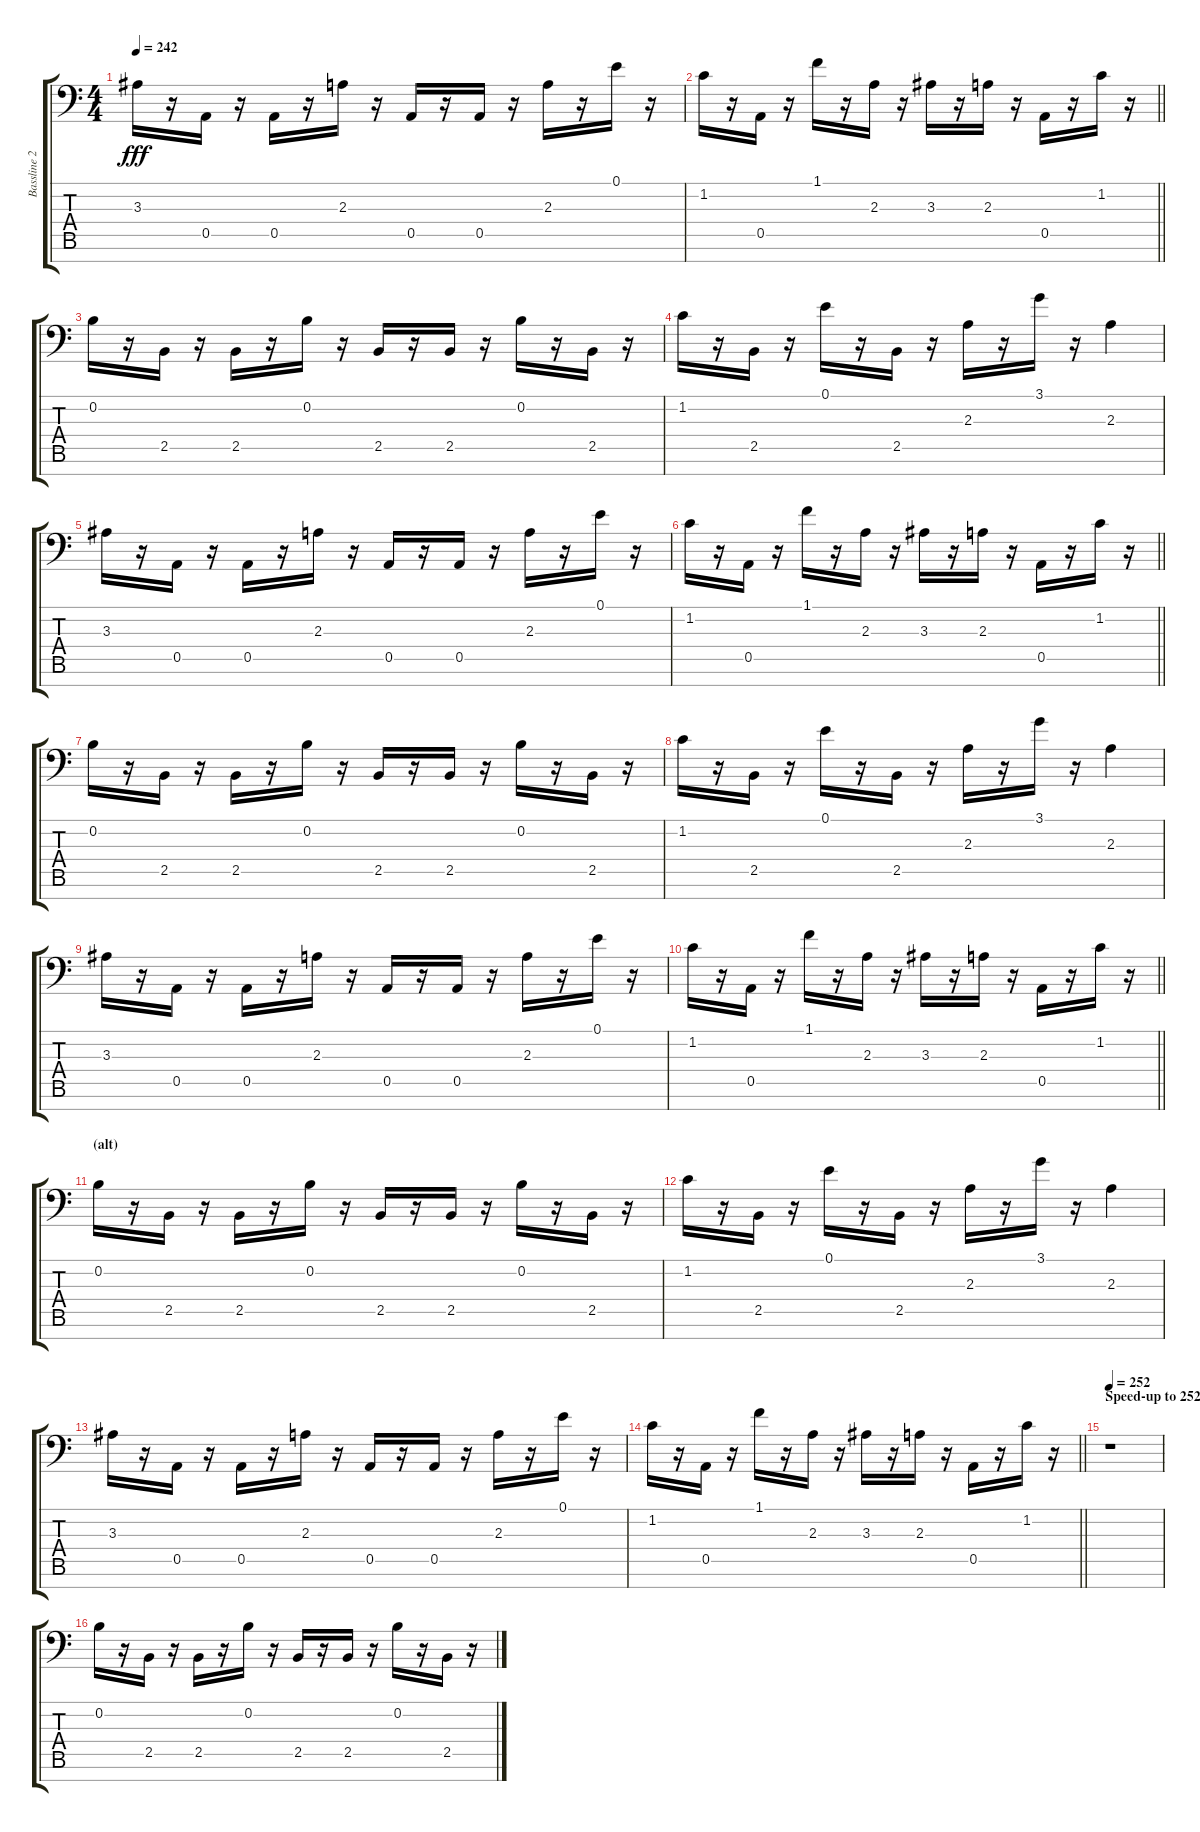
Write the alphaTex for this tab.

\track ("Bassline 2" "Bassline 2") {instrument lead8bassandlead}
\staff {score tabs}
\tuning (E4 B3 G3 D3 A2 E2 C-1) {hide}
\ts (4 4)
\tempo 242
\clef f4
\ks c
3.3.16{dy fff} r.16 0.5.16 r.16 0.5.16 r.16 2.3.16 r.16 0.5.16 r.16 0.5.16 r.16 2.3.16 r.16 0.1.16 r.16 |
\barLineRight lightlight
1.2.16 r.16 0.5.16 r.16 1.1.16 r.16 2.3.16 r.16 3.3.16 r.16 2.3.16 r.16 0.5.16 r.16 1.2.16 r.16 |
0.2.16 r.16 2.5.16 r.16 2.5.16 r.16 0.2.16 r.16 2.5.16 r.16 2.5.16 r.16 0.2.16 r.16 2.5.16 r.16 |
1.2.16 r.16 2.5.16 r.16 0.1.16 r.16 2.5.16 r.16 2.3.16 r.16 3.1.16 r.16 2.3.4 |
3.3.16 r.16 0.5.16 r.16 0.5.16 r.16 2.3.16 r.16 0.5.16 r.16 0.5.16 r.16 2.3.16 r.16 0.1.16 r.16 |
\barLineRight lightlight
1.2.16 r.16 0.5.16 r.16 1.1.16 r.16 2.3.16 r.16 3.3.16 r.16 2.3.16 r.16 0.5.16 r.16 1.2.16 r.16 |
0.2.16 r.16 2.5.16 r.16 2.5.16 r.16 0.2.16 r.16 2.5.16 r.16 2.5.16 r.16 0.2.16 r.16 2.5.16 r.16 |
1.2.16 r.16 2.5.16 r.16 0.1.16 r.16 2.5.16 r.16 2.3.16 r.16 3.1.16 r.16 2.3.4 |
3.3.16 r.16 0.5.16 r.16 0.5.16 r.16 2.3.16 r.16 0.5.16 r.16 0.5.16 r.16 2.3.16 r.16 0.1.16 r.16 |
\barLineRight lightlight
1.2.16 r.16 0.5.16 r.16 1.1.16 r.16 2.3.16 r.16 3.3.16 r.16 2.3.16 r.16 0.5.16 r.16 1.2.16 r.16 |
\section ("" "(alt)")
0.2.16 r.16 2.5.16 r.16 2.5.16 r.16 0.2.16 r.16 2.5.16 r.16 2.5.16 r.16 0.2.16 r.16 2.5.16 r.16 |
1.2.16 r.16 2.5.16 r.16 0.1.16 r.16 2.5.16 r.16 2.3.16 r.16 3.1.16 r.16 2.3.4 |
3.3.16 r.16 0.5.16 r.16 0.5.16 r.16 2.3.16 r.16 0.5.16 r.16 0.5.16 r.16 2.3.16 r.16 0.1.16 r.16 |
\barLineRight lightlight
1.2.16 r.16 0.5.16 r.16 1.1.16 r.16 2.3.16 r.16 3.3.16 r.16 2.3.16 r.16 0.5.16 r.16 1.2.16 r.16 |
\section ("" "Speed-up to 252 bpm, leads")
\tempo 252
r.1 |
0.2.16 r.16 2.5.16 r.16 2.5.16 r.16 0.2.16 r.16 2.5.16 r.16 2.5.16 r.16 0.2.16 r.16 2.5.16 r.16
